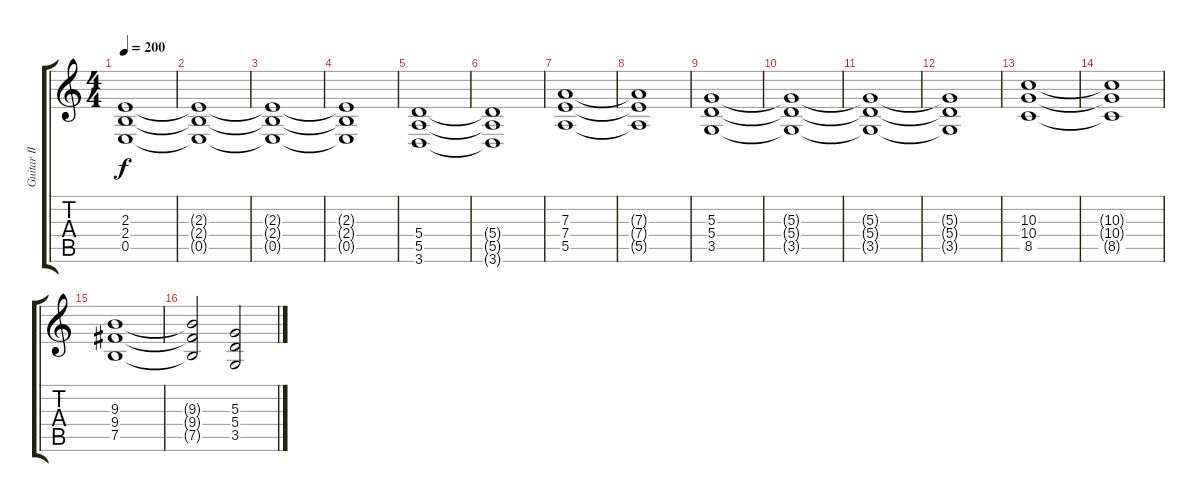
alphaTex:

\track ("Guitar II" "Guitar II") {instrument distortionguitar}
\staff {score tabs}
\tuning (B3 Gb3 D3 A2 E2 B1) {hide}
\ts (4 4)
\tempo 200
\clef g2
\ks c
(2.3 2.4 0.5).1{dy f} |
(2.3{t} 2.4{t} 0.5{t}).1 |
(2.3{t} 2.4{t} 0.5{t}).1 |
(2.3{t} 2.4{t} 0.5{t}).1 |
(5.4 5.5 3.6).1 |
(5.4{t} 5.5{t} 3.6{t}).1 |
(7.3 7.4 5.5).1 |
(7.3{t} 7.4{t} 5.5{t}).1 |
(5.3 5.4 3.5).1 |
(5.3{t} 5.4{t} 3.5{t}).1 |
(5.3{t} 5.4{t} 3.5{t}).1 |
(5.3{t} 5.4{t} 3.5{t}).1 |
(10.3 10.4 8.5).1 |
(10.3{t} 10.4{t} 8.5{t}).1 |
(9.3 9.4 7.5).1 |
(9.3{t} 9.4{t} 7.5{t}).2 (5.3 5.4 3.5).2
